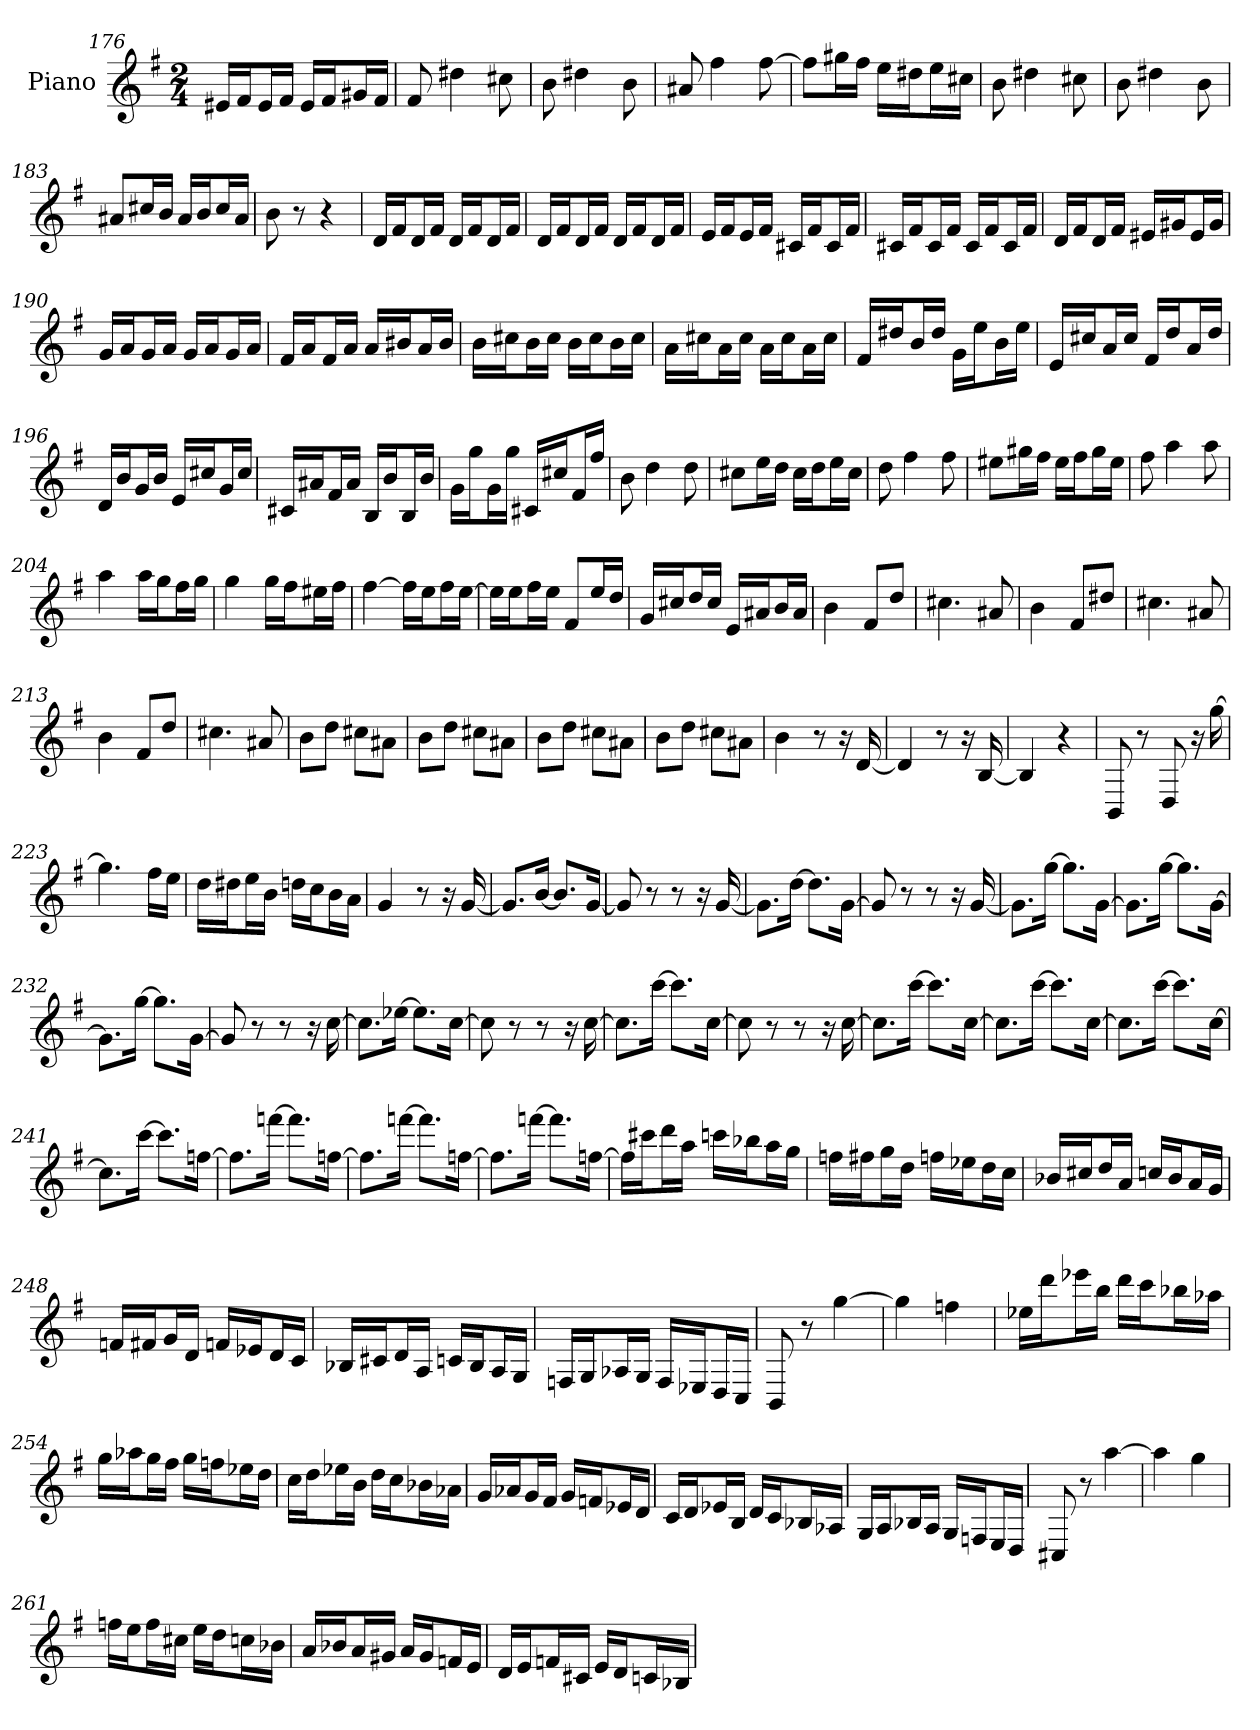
**kern
*part1
*staff1
*I"Piano
*I'Pno
*clefG2
*k[f#]
*G:
*M2/4
=176
16e#X/LL
16f#/J
16e#/L
16f#/JJ
16e#/LL
16f#/J
16g#X/L
16f#/JJ
=177
8f#
4dd#X
8cc#X
=178
8b
4dd#X
8b
=179
8a#X
4ff#
[8ff#
=180
8ff#\L]
16gg#X\L
16ff#\JJ
16ee\LL
16dd#X\J
16ee\L
16cc#X\JJ
=181
8b
4dd#X
8cc#X
=182
8b
4dd#X
8b
=183
8a#X/L
16cc#X/L
16b/JJ
16a#/LL
16b/J
16cc#/L
16a#/JJ
=184
8b
8r
4r
=185
16d/LL
16f#/J
16d/L
16f#/JJ
16d/LL
16f#/J
16d/L
16f#/JJ
=186
16d/LL
16f#/J
16d/L
16f#/JJ
16d/LL
16f#/J
16d/L
16f#/JJ
=187
16e/LL
16f#/J
16e/L
16f#/JJ
16c#X/LL
16f#/J
16c#/L
16f#/JJ
=188
16c#X/LL
16f#/J
16c#/L
16f#/JJ
16c#/LL
16f#/J
16c#/L
16f#/JJ
=189
16d/LL
16f#/J
16d/L
16f#/JJ
16e#X/LL
16g#X/J
16e#/L
16g#/JJ
=190
16g/LL
16a/J
16g/L
16a/JJ
16g/LL
16a/J
16g/L
16a/JJ
=191
16f#/LL
16a/J
16f#/L
16a/JJ
16a/LL
16b#X/J
16a/L
16b#/JJ
=192
16b\LL
16cc#X\J
16b\L
16cc#\JJ
16b\LL
16cc#\J
16b\L
16cc#\JJ
=193
16a\LL
16cc#X\J
16a\L
16cc#\JJ
16a\LL
16cc#\J
16a\L
16cc#\JJ
=194
16f#/LL
16dd#X/J
16b/L
16dd#/JJ
16g\LL
16ee\J
16b\L
16ee\JJ
=195
16e/LL
16cc#X/J
16a/L
16cc#/JJ
16f#/LL
16dd/J
16a/L
16dd/JJ
=196
16d/LL
16b/J
16g/L
16b/JJ
16e/LL
16cc#X/J
16g/L
16cc#/JJ
=197
16c#X/LL
16a#X/J
16f#/L
16a#/JJ
16B/LL
16b/J
16B/L
16b/JJ
=198
16g\LL
16gg\J
16g\L
16gg\JJ
16c#X/LL
16cc#X/J
16f#/L
16ff#/JJ
=199
8b
4dd
8dd
=200
8cc#X\L
16ee\L
16dd\JJ
16cc#\LL
16dd\J
16ee\L
16cc#\JJ
=201
8dd
4ff#
8ff#
=202
8ee#X\L
16gg#X\L
16ff#\JJ
16ee#\LL
16ff#\J
16gg#\L
16ee#\JJ
=203
8ff#
4aa
8aa
=204
4aa
16aa\LL
16gg\J
16ff#\L
16gg\JJ
=205
4gg
16gg\LL
16ff#\J
16ee#X\L
16ff#\JJ
=206
[4ff#
16ff#\LL]
16ee\J
16ff#\L
[16ee\JJ
=207
16ee\LL]
16ee\J
16ff#\L
16ee\JJ
8f#/L
16ee/L
16dd/JJ
=208
16g/LL
16cc#X/J
16dd/L
16cc#/JJ
16e/LL
16a#X/J
16b/L
16a#/JJ
=209
4b
8f#/L
8dd/J
=210
4.cc#X
8a#X
=211
4b
8f#/L
8dd#X/J
=212
4.cc#X
8a#X
=213
4b
8f#/L
8dd/J
=214
4.cc#X
8a#X
=215
8b\L
8dd\J
8cc#X\L
8a#X\J
=216
8b\L
8dd\J
8cc#X\L
8a#X\J
=217
8b\L
8dd\J
8cc#X\L
8a#X\J
=218
8b\L
8dd\J
8cc#X\L
8a#X\J
=219
4b
8r
16r
[16d
=220
4d]
8r
16r
[16B
=221
4B]
4r
=222
8BB
8r
8D
16r
[16gg
=223
4.gg]
16ff#\LL
16ee\JJ
=224
16dd\LL
16dd#X\J
16ee\L
16b\JJ
16ddn\LL
16cc\J
16b\L
16a\JJ
=225
4g
8r
16r
[16g
=226
8.g/L]
[16b/Jk
8.b/L]
[16g/Jk
=227
8g]
8r
8r
16r
[16g
=228
8.g\L]
[16dd\Jk
8.dd\L]
[16g\Jk
=229
8g]
8r
8r
16r
[16g
=230
8.g\L]
[16gg\Jk
8.gg\L]
[16g\Jk
=231
8.g\L]
[16gg\Jk
8.gg\L]
[16g\Jk
=232
8.g\L]
[16gg\Jk
8.gg\L]
[16g\Jk
=233
8g]
8r
8r
16r
[16cc
=234
8.cc\L]
[16ee-X\Jk
8.ee-\L]
[16cc\Jk
=235
8cc]
8r
8r
16r
[16cc
=236
8.cc\L]
[16ccc\Jk
8.ccc\L]
[16cc\Jk
=237
8cc]
8r
8r
16r
[16cc
=238
8.cc\L]
[16ccc\Jk
8.ccc\L]
[16cc\Jk
=239
8.cc\L]
[16ccc\Jk
8.ccc\L]
[16cc\Jk
=240
8.cc\L]
[16ccc\Jk
8.ccc\L]
[16cc\Jk
=241
8.cc\L]
[16ccc\Jk
8.ccc\L]
[16ffn\Jk
=242
8.ff\L]
[16fffn\Jk
8.fff\L]
[16ffn\Jk
=243
8.ff\L]
[16fffn\Jk
8.fff\L]
[16ffn\Jk
=244
8.ff\L]
[16fffn\Jk
8.fff\L]
[16ffn\Jk
=245
16ff\LL]
16ccc#X\J
16ddd\L
16aa\JJ
16cccn\LL
16bb-X\J
16aa\L
16gg\JJ
=246
16ffn\LL
16ff#X\J
16gg\L
16dd\JJ
16ffn\LL
16ee-X\J
16dd\L
16cc\JJ
=247
16b-X/LL
16cc#X/J
16dd/L
16a/JJ
16ccn/LL
16b-/J
16a/L
16g/JJ
=248
16fn/LL
16f#X/J
16g/L
16d/JJ
16fn/LL
16e-X/J
16d/L
16c/JJ
=249
16B-X/LL
16c#X/J
16d/L
16A/JJ
16cn/LL
16B-/J
16A/L
16G/JJ
=250
16Fn/LL
16G/J
16A-X/L
16G/JJ
16F/LL
16E-X/J
16D/L
16C/JJ
=251
8BB
8r
[4gg
=252
4gg]
4ffn
=253
16ee-X\LL
16ddd\J
16eee-X\L
16bb\JJ
16ddd\LL
16ccc\J
16bb-X\L
16aa-X\JJ
=254
16gg\LL
16aa-X\J
16gg\L
16ff#\JJ
16gg\LL
16ffn\J
16ee-X\L
16dd\JJ
=255
16cc\LL
16dd\J
16ee-X\L
16b\JJ
16dd\LL
16cc\J
16b-X\L
16a-X\JJ
=256
16g/LL
16a-X/J
16g/L
16f#/JJ
16g/LL
16fn/J
16e-X/L
16d/JJ
=257
16c/LL
16d/J
16e-X/L
16B/JJ
16d/LL
16c/J
16B-X/L
16A-X/JJ
=258
16G/LL
16A/J
16B-X/L
16A/JJ
16G/LL
16Fn/J
16E/L
16D/JJ
=259
8C#X
8r
[4aa
=260
4aa]
4gg
=261
16ffn\LL
16ee\J
16ff\L
16cc#X\JJ
16ee\LL
16dd\J
16ccn\L
16b-X\JJ
=262
16a/LL
16b-X/J
16a/L
16g#X/JJ
16a/LL
16g#/J
16fn/L
16e/JJ
=263
16d/LL
16e/J
16fn/L
16c#X/JJ
16e/LL
16d/J
16cn/L
16B-X/JJ
=
*-
